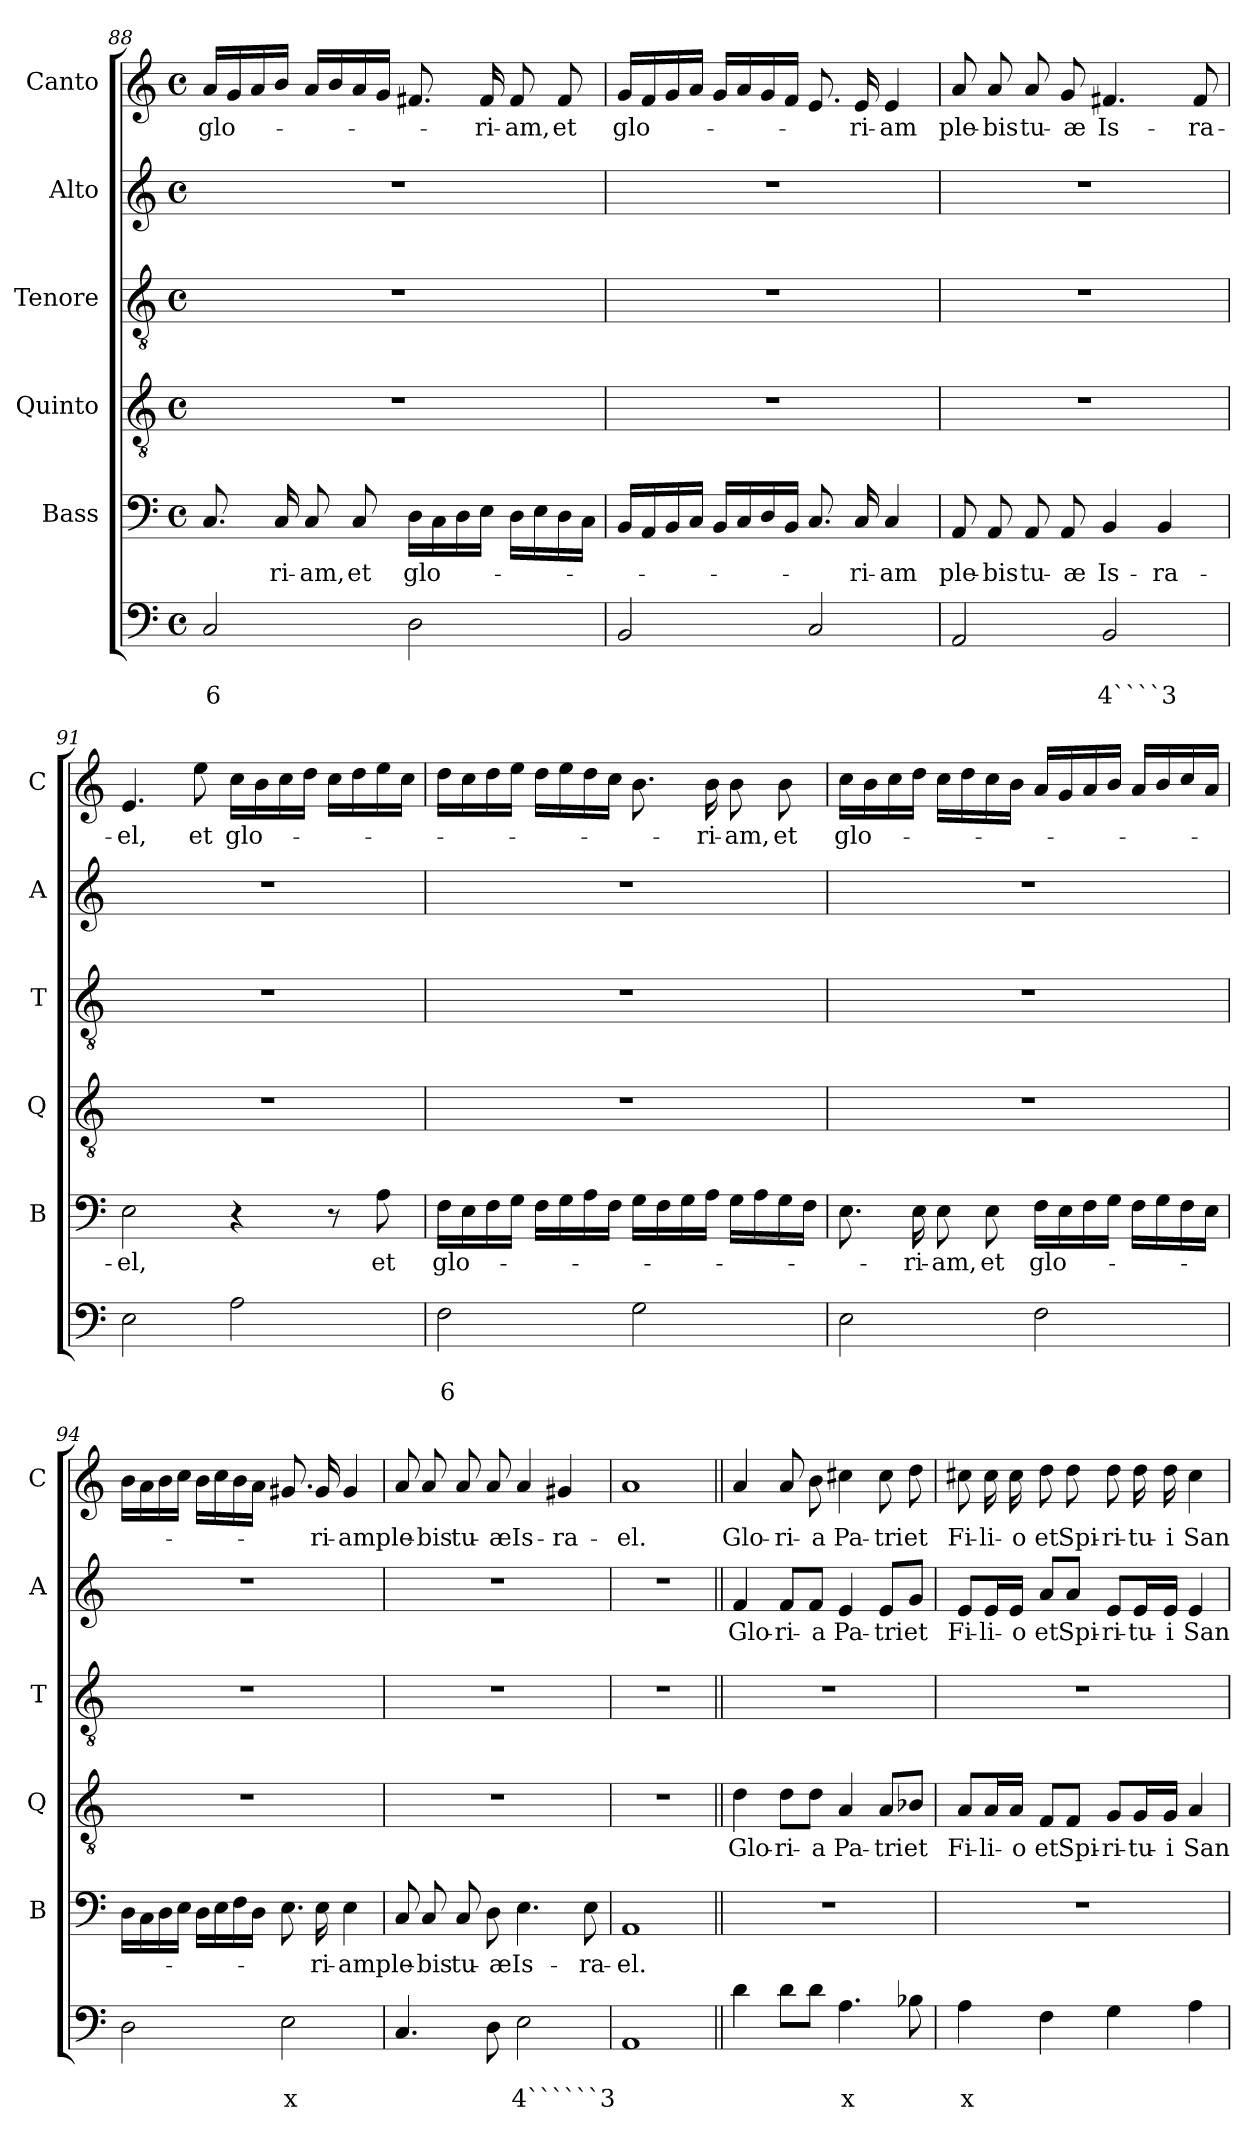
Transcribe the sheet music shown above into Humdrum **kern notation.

**kern	**text	**text	**kern	**text	**kern	**text	**kern	**kern	**text	**kern	**text
*part6	*part6	*part6	*part5	*part5	*part4	*part4	*part3	*part2	*part2	*part1	*part1
*staff6	*staff6	*staff6	*staff5	*staff5	*staff4	*staff4	*staff3	*staff2	*staff2	*staff1	*staff1
*	*	*	*I"Bass	*	*I"Quinto	*	*I"Tenore	*I"Alto	*	*I"Canto	*
*	*	*	*I'B	*	*I'Q	*	*I'T	*I'A	*	*I'C	*
*clefF4	*	*	*clefF4	*	*clefGv2	*	*clefGv2	*clefG2	*	*clefG2	*
*k[]	*	*	*k[]	*	*k[]	*	*k[]	*k[]	*	*k[]	*
*C:	*	*	*C:	*	*C:	*	*C:	*C:	*	*C:	*
*M4/4	*	*	*M4/4	*	*M4/4	*	*M4/4	*M4/4	*	*M4/4	*
*met(c)	*	*	*met(c)	*	*met(c)	*	*met(c)	*met(c)	*	*met(c)	*
=88	=88	=88	=88	=88	=88	=88	=88	=88	=88	=88	=88
!	!	!LO:LY:b	!	!	!	!	!	!	!	!	!LO:LY:b
2C/	.	6	8.C/	.	1r	.	1r	1r	.	16a/LL	glo-
.	.	.	.	.	.	.	.	.	.	16g/	.
.	.	.	.	.	.	.	.	.	.	16a/	.
!	!	!	!	!LO:LY:b	!	!	!	!	!	!	!
.	.	.	16C/	-ri-	.	.	.	.	.	16b/JJ	.
!	!	!	!	!LO:LY:b	!	!	!	!	!	!	!
.	.	.	8C/	-am,	.	.	.	.	.	16a/LL	.
.	.	.	.	.	.	.	.	.	.	16b/	.
!	!	!	!	!LO:LY:b	!	!	!	!	!	!	!
.	.	.	8C/	et	.	.	.	.	.	16a/	.
.	.	.	.	.	.	.	.	.	.	16g/JJ	.
!	!	!	!	!LO:LY:b	!	!	!	!	!	!	!
2D\	.	.	16D\LL	glo-	.	.	.	.	.	8.f#X/	.
.	.	.	16C\	.	.	.	.	.	.	.	.
.	.	.	16D\	.	.	.	.	.	.	.	.
!	!	!	!	!	!	!	!	!	!	!	!LO:LY:b
.	.	.	16E\JJ	.	.	.	.	.	.	16f#/	-ri-
!	!	!	!	!	!	!	!	!	!	!	!LO:LY:b
.	.	.	16D\LL	.	.	.	.	.	.	8f#/	-am,
.	.	.	16E\	.	.	.	.	.	.	.	.
!	!	!	!	!	!	!	!	!	!	!	!LO:LY:b
.	.	.	16D\	.	.	.	.	.	.	8f#/	et
.	.	.	16C\JJ	.	.	.	.	.	.	.	.
!!LO:LB:g=z
=89	=89	=89	=89	=89	=89	=89	=89	=89	=89	=89	=89
!	!	!	!	!	!	!	!	!	!	!	!LO:LY:b
2BB/	.	.	16BB/LL	.	1r	.	1r	1r	.	16g/LL	glo-
.	.	.	16AA/	.	.	.	.	.	.	16f/	.
.	.	.	16BB/	.	.	.	.	.	.	16g/	.
.	.	.	16C/JJ	.	.	.	.	.	.	16a/JJ	.
.	.	.	16BB/LL	.	.	.	.	.	.	16g/LL	.
.	.	.	16C/	.	.	.	.	.	.	16a/	.
.	.	.	16D/	.	.	.	.	.	.	16g/	.
.	.	.	16BB/JJ	.	.	.	.	.	.	16f/JJ	.
2C/	.	.	8.C/	.	.	.	.	.	.	8.e/	.
!	!	!	!	!LO:LY:b	!	!	!	!	!	!	!LO:LY:b
.	.	.	16C/	-ri-	.	.	.	.	.	16e/	-ri-
!	!	!	!	!LO:LY:b	!	!	!	!	!	!	!LO:LY:b
.	.	.	4C/	-am	.	.	.	.	.	4e/	-am
=90	=90	=90	=90	=90	=90	=90	=90	=90	=90	=90	=90
!	!	!	!	!LO:LY:b	!	!	!	!	!	!	!LO:LY:b
2AA/	.	.	8AA/	ple-	1r	.	1r	1r	.	8a/	ple-
!	!	!	!	!LO:LY:b	!	!	!	!	!	!	!LO:LY:b
.	.	.	8AA/	-bis	.	.	.	.	.	8a/	-bis
!	!	!	!	!LO:LY:b	!	!	!	!	!	!	!LO:LY:b
.	.	.	8AA/	tu-	.	.	.	.	.	8a/	tu-
!	!	!	!	!LO:LY:b	!	!	!	!	!	!	!LO:LY:b
.	.	.	8AA/	-æ	.	.	.	.	.	8g/	-æ
!	!	!LO:LY:b	!	!LO:LY:b	!	!	!	!	!	!	!LO:LY:b
2BB/	.	4````3	4BB/	Is-	.	.	.	.	.	4.f#X/	Is-
!	!	!	!	!LO:LY:b	!	!	!	!	!	!	!
.	.	.	4BB/	-ra-	.	.	.	.	.	.	.
!	!	!	!	!	!	!	!	!	!	!	!LO:LY:b
.	.	.	.	.	.	.	.	.	.	8f#/	-ra-
=91	=91	=91	=91	=91	=91	=91	=91	=91	=91	=91	=91
!	!	!	!	!LO:LY:b	!	!	!	!	!	!	!LO:LY:b
2E\	.	.	2E\	-el,	1r	.	1r	1r	.	4.e/	-el,
!	!	!	!	!	!	!	!	!	!	!	!LO:LY:b
.	.	.	.	.	.	.	.	.	.	8ee\	et
!	!	!	!	!	!	!	!	!	!	!	!LO:LY:b
2A\	.	.	4r	.	.	.	.	.	.	16cc\LL	glo-
.	.	.	.	.	.	.	.	.	.	16b\	.
.	.	.	.	.	.	.	.	.	.	16cc\	.
.	.	.	.	.	.	.	.	.	.	16dd\JJ	.
.	.	.	8r	.	.	.	.	.	.	16cc\LL	.
.	.	.	.	.	.	.	.	.	.	16dd\	.
!	!	!	!	!LO:LY:b	!	!	!	!	!	!	!
.	.	.	8A\	et	.	.	.	.	.	16ee\	.
.	.	.	.	.	.	.	.	.	.	16cc\JJ	.
=92	=92	=92	=92	=92	=92	=92	=92	=92	=92	=92	=92
!	!	!LO:LY:b	!	!LO:LY:b	!	!	!	!	!	!	!
2F\	.	6	16F\LL	glo-	1r	.	1r	1r	.	16dd\LL	.
.	.	.	16E\	.	.	.	.	.	.	16cc\	.
.	.	.	16F\	.	.	.	.	.	.	16dd\	.
.	.	.	16G\JJ	.	.	.	.	.	.	16ee\JJ	.
.	.	.	16F\LL	.	.	.	.	.	.	16dd\LL	.
.	.	.	16G\	.	.	.	.	.	.	16ee\	.
.	.	.	16A\	.	.	.	.	.	.	16dd\	.
.	.	.	16F\JJ	.	.	.	.	.	.	16cc\JJ	.
2G\	.	.	16G\LL	.	.	.	.	.	.	8.b\	.
.	.	.	16F\	.	.	.	.	.	.	.	.
.	.	.	16G\	.	.	.	.	.	.	.	.
!	!	!	!	!	!	!	!	!	!	!	!LO:LY:b
.	.	.	16A\JJ	.	.	.	.	.	.	16b\	-ri-
!	!	!	!	!	!	!	!	!	!	!	!LO:LY:b
.	.	.	16G\LL	.	.	.	.	.	.	8b\	-am,
.	.	.	16A\	.	.	.	.	.	.	.	.
!	!	!	!	!	!	!	!	!	!	!	!LO:LY:b
.	.	.	16G\	.	.	.	.	.	.	8b\	et
.	.	.	16F\JJ	.	.	.	.	.	.	.	.
!!LO:PB:g=z
=93	=93	=93	=93	=93	=93	=93	=93	=93	=93	=93	=93
!	!	!	!	!	!	!	!	!	!	!	!LO:LY:b
2E\	.	.	8.E\	.	1r	.	1r	1r	.	16cc\LL	glo-
.	.	.	.	.	.	.	.	.	.	16b\	.
.	.	.	.	.	.	.	.	.	.	16cc\	.
!	!	!	!	!LO:LY:b	!	!	!	!	!	!	!
.	.	.	16E\	-ri-	.	.	.	.	.	16dd\JJ	.
!	!	!	!	!LO:LY:b	!	!	!	!	!	!	!
.	.	.	8E\	-am,	.	.	.	.	.	16cc\LL	.
.	.	.	.	.	.	.	.	.	.	16dd\	.
!	!	!	!	!LO:LY:b	!	!	!	!	!	!	!
.	.	.	8E\	et	.	.	.	.	.	16cc\	.
.	.	.	.	.	.	.	.	.	.	16b\JJ	.
!	!	!	!	!LO:LY:b	!	!	!	!	!	!	!
2F\	.	.	16F\LL	glo-	.	.	.	.	.	16a/LL	.
.	.	.	16E\	.	.	.	.	.	.	16g/	.
.	.	.	16F\	.	.	.	.	.	.	16a/	.
.	.	.	16G\JJ	.	.	.	.	.	.	16b/JJ	.
.	.	.	16F\LL	.	.	.	.	.	.	16a/LL	.
.	.	.	16G\	.	.	.	.	.	.	16b/	.
.	.	.	16F\	.	.	.	.	.	.	16cc/	.
.	.	.	16E\JJ	.	.	.	.	.	.	16a/JJ	.
=94	=94	=94	=94	=94	=94	=94	=94	=94	=94	=94	=94
2D\	.	.	16D\LL	.	1r	.	1r	1r	.	16b\LL	.
.	.	.	16C\	.	.	.	.	.	.	16a\	.
.	.	.	16D\	.	.	.	.	.	.	16b\	.
.	.	.	16E\JJ	.	.	.	.	.	.	16cc\JJ	.
.	.	.	16D\LL	.	.	.	.	.	.	16b\LL	.
.	.	.	16E\	.	.	.	.	.	.	16cc\	.
.	.	.	16F\	.	.	.	.	.	.	16b\	.
.	.	.	16D\JJ	.	.	.	.	.	.	16a\JJ	.
!	!	!LO:LY:b	!	!	!	!	!	!	!	!	!
2E\	.	x	8.E\	.	.	.	.	.	.	8.g#X/	.
!	!	!	!	!LO:LY:b	!	!	!	!	!	!	!LO:LY:b
.	.	.	16E\	-ri-	.	.	.	.	.	16g#/	-ri-
!	!	!	!	!LO:LY:b	!	!	!	!	!	!	!LO:LY:b
.	.	.	4E\	-am	.	.	.	.	.	4g#/	-am
=95	=95	=95	=95	=95	=95	=95	=95	=95	=95	=95	=95
!	!	!	!	!LO:LY:b	!	!	!	!	!	!	!LO:LY:b
4.C/	.	.	8C/	ple-	1r	.	1r	1r	.	8a/	ple-
!	!	!	!	!LO:LY:b	!	!	!	!	!	!	!LO:LY:b
.	.	.	8C/	-bis	.	.	.	.	.	8a/	-bis
!	!	!	!	!LO:LY:b	!	!	!	!	!	!	!LO:LY:b
.	.	.	8C/	tu-	.	.	.	.	.	8a/	tu-
!	!	!	!	!LO:LY:b	!	!	!	!	!	!	!LO:LY:b
8D\	.	.	8D\	-æ	.	.	.	.	.	8a/	-æ
!	!	!LO:LY:b	!	!LO:LY:b	!	!	!	!	!	!	!LO:LY:b
2E\	.	4``````3	4.E\	Is-	.	.	.	.	.	4a/	Is-
!	!	!	!	!	!	!	!	!	!	!	!LO:LY:b
.	.	.	.	.	.	.	.	.	.	4g#X/	-ra-
!	!	!	!	!LO:LY:b	!	!	!	!	!	!	!
.	.	.	8E\	-ra-	.	.	.	.	.	.	.
=96	=96	=96	=96	=96	=96	=96	=96	=96	=96	=96	=96
!	!	!	!	!LO:LY:b	!	!	!	!	!	!	!LO:LY:b
1AA	.	.	1AA	-el.	1r	.	1r	1r	.	1a	-el.
!!LO:LB:g=z
=97||	=97||	=97||	=97||	=97||	=97||	=97||	=97||	=97||	=97||	=97||	=97||
!	!	!	!	!	!	!LO:LY:b	!	!	!LO:LY:b	!	!LO:LY:b
4d\	.	.	1r	.	4d\	Glo-	1r	4f/	Glo-	4a/	Glo-
!	!	!	!	!	!	!LO:LY:b	!	!	!LO:LY:b	!	!LO:LY:b
8d\L	.	.	.	.	8d\L	-ri-	.	8f/L	-ri-	8a/	-ri-
!	!	!	!	!	!	!LO:LY:b	!	!	!LO:LY:b	!	!LO:LY:b
8d\J	.	.	.	.	8d\J	-a	.	8f/J	-a	8b\	-a
!	!	!LO:LY:b	!	!	!	!LO:LY:b	!	!	!LO:LY:b	!	!LO:LY:b
4.A\	.	x	.	.	4A/	Pa-	.	4e/	Pa-	4cc#X\	Pa-
!	!	!	!	!	!	!LO:LY:b	!	!	!LO:LY:b	!	!LO:LY:b
.	.	.	.	.	8A/L	-tri	.	8e/L	-tri	8cc#\	-tri
!	!	!	!	!	!	!LO:LY:b	!	!	!LO:LY:b	!	!LO:LY:b
8B-X\	.	.	.	.	8B-X/J	et	.	8g/J	et	8dd\	et
=98	=98	=98	=98	=98	=98	=98	=98	=98	=98	=98	=98
!	!	!LO:LY:b	!	!	!	!LO:LY:b	!	!	!LO:LY:b	!	!LO:LY:b
4A\	.	x	1r	.	8A/L	Fi-	1r	8e/L	Fi-	8cc#X\	Fi-
!	!	!	!	!	!	!LO:LY:b	!	!	!LO:LY:b	!	!LO:LY:b
.	.	.	.	.	16A/L	-li-	.	16e/L	-li-	16cc#\	-li-
!	!	!	!	!	!	!LO:LY:b	!	!	!LO:LY:b	!	!LO:LY:b
.	.	.	.	.	16A/JJ	-o	.	16e/JJ	-o	16cc#\	-o
!	!	!	!	!	!	!LO:LY:b	!	!	!LO:LY:b	!	!LO:LY:b
4F\	.	.	.	.	8F/L	et	.	8a/L	et	8dd\	et
!	!	!	!	!	!	!LO:LY:b	!	!	!LO:LY:b	!	!LO:LY:b
.	.	.	.	.	8F/J	Spi-	.	8a/J	Spi-	8dd\	Spi-
!	!	!	!	!	!	!LO:LY:b	!	!	!LO:LY:b	!	!LO:LY:b
4G\	.	.	.	.	8G/L	-ri-	.	8e/L	-ri-	8dd\	-ri-
!	!	!	!	!	!	!LO:LY:b	!	!	!LO:LY:b	!	!LO:LY:b
.	.	.	.	.	16G/L	-tu-	.	16e/L	-tu-	16dd\	-tu-
!	!	!	!	!	!	!LO:LY:b	!	!	!LO:LY:b	!	!LO:LY:b
.	.	.	.	.	16G/JJ	-i	.	16e/JJ	-i	16dd\	-i
!	!	!	!	!	!	!LO:LY:b	!	!	!LO:LY:b	!	!LO:LY:b
4A\	.	.	.	.	4A/	San-	.	4e/	San-	4cc#\	San-
=	=	=	=	=	=	=	=	=	=	=	=
*-	*-	*-	*-	*-	*-	*-	*-	*-	*-	*-	*-
